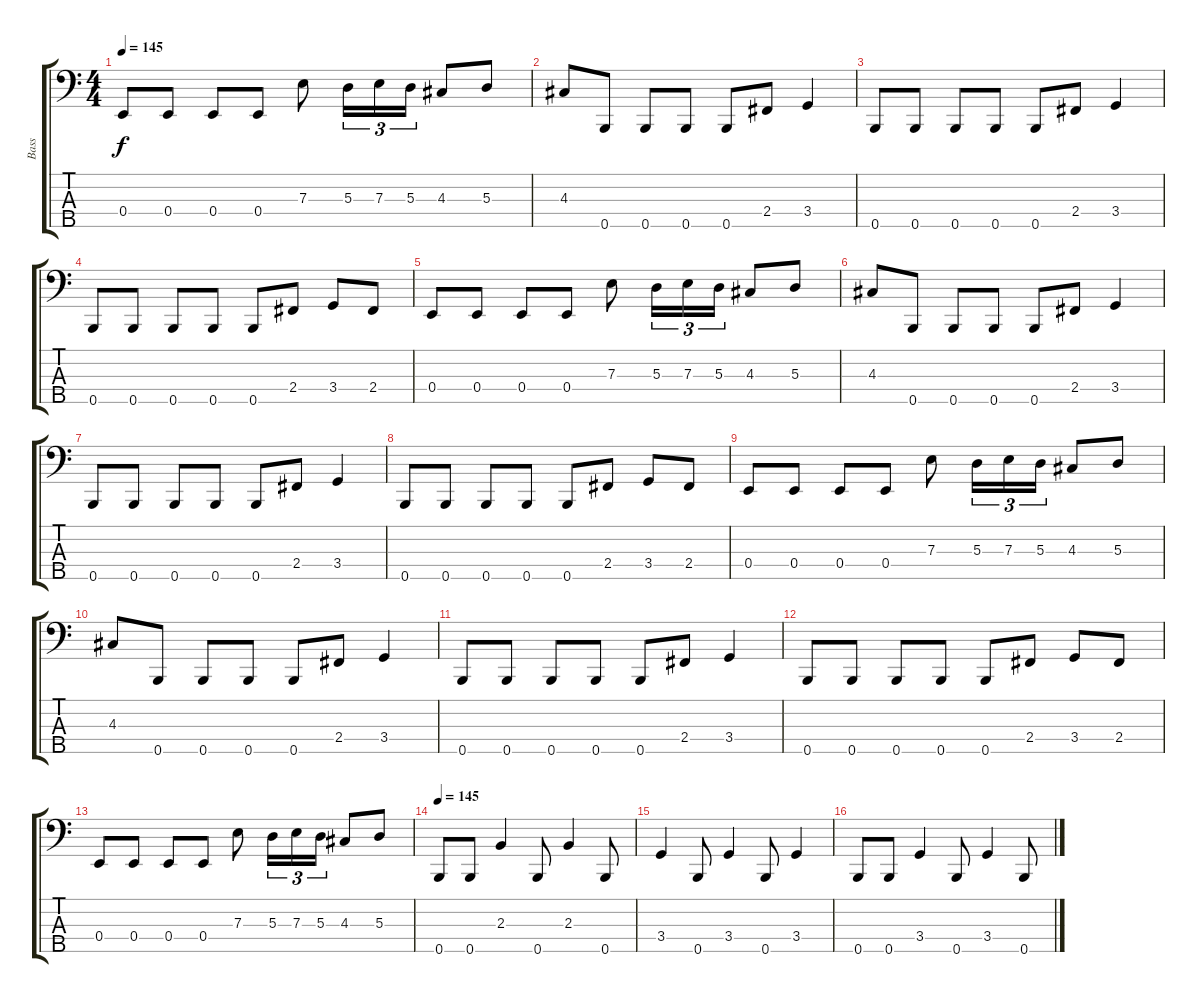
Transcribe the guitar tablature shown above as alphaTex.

\track ("Bass" "Bass") {instrument electricbasspick}
\staff {score tabs}
\tuning (G2 D2 A1 E1 B0) {hide}
\ts (4 4)
\tempo 145
\clef f4
\ks c
0.4.8{dy f} 0.4.8 0.4.8 0.4.8 7.3.8 5.3.16{tu (3 2)} 7.3.16{tu (3 2)} 5.3.16{tu (3 2)} 4.3.8 5.3.8 |
4.3.8 0.5.8 0.5.8 0.5.8 0.5.8 2.4.8 3.4.4 |
0.5.8 0.5.8 0.5.8 0.5.8 0.5.8 2.4.8 3.4.4 |
0.5.8 0.5.8 0.5.8 0.5.8 0.5.8 2.4.8 3.4.8 2.4.8 |
0.4.8 0.4.8 0.4.8 0.4.8 7.3.8 5.3.16{tu (3 2)} 7.3.16{tu (3 2)} 5.3.16{tu (3 2)} 4.3.8 5.3.8 |
4.3.8 0.5.8 0.5.8 0.5.8 0.5.8 2.4.8 3.4.4 |
0.5.8 0.5.8 0.5.8 0.5.8 0.5.8 2.4.8 3.4.4 |
0.5.8 0.5.8 0.5.8 0.5.8 0.5.8 2.4.8 3.4.8 2.4.8 |
0.4.8 0.4.8 0.4.8 0.4.8 7.3.8 5.3.16{tu (3 2)} 7.3.16{tu (3 2)} 5.3.16{tu (3 2)} 4.3.8 5.3.8 |
4.3.8 0.5.8 0.5.8 0.5.8 0.5.8 2.4.8 3.4.4 |
0.5.8 0.5.8 0.5.8 0.5.8 0.5.8 2.4.8 3.4.4 |
0.5.8 0.5.8 0.5.8 0.5.8 0.5.8 2.4.8 3.4.8 2.4.8 |
0.4.8 0.4.8 0.4.8 0.4.8 7.3.8 5.3.16{tu (3 2)} 7.3.16{tu (3 2)} 5.3.16{tu (3 2)} 4.3.8 5.3.8 |
\tempo 145
0.5.8 0.5.8 2.3.4 0.5.8 2.3.4 0.5.8 |
3.4.4 0.5.8 3.4.4 0.5.8 3.4.4 |
0.5.8 0.5.8 3.4.4 0.5.8 3.4.4 0.5.8
